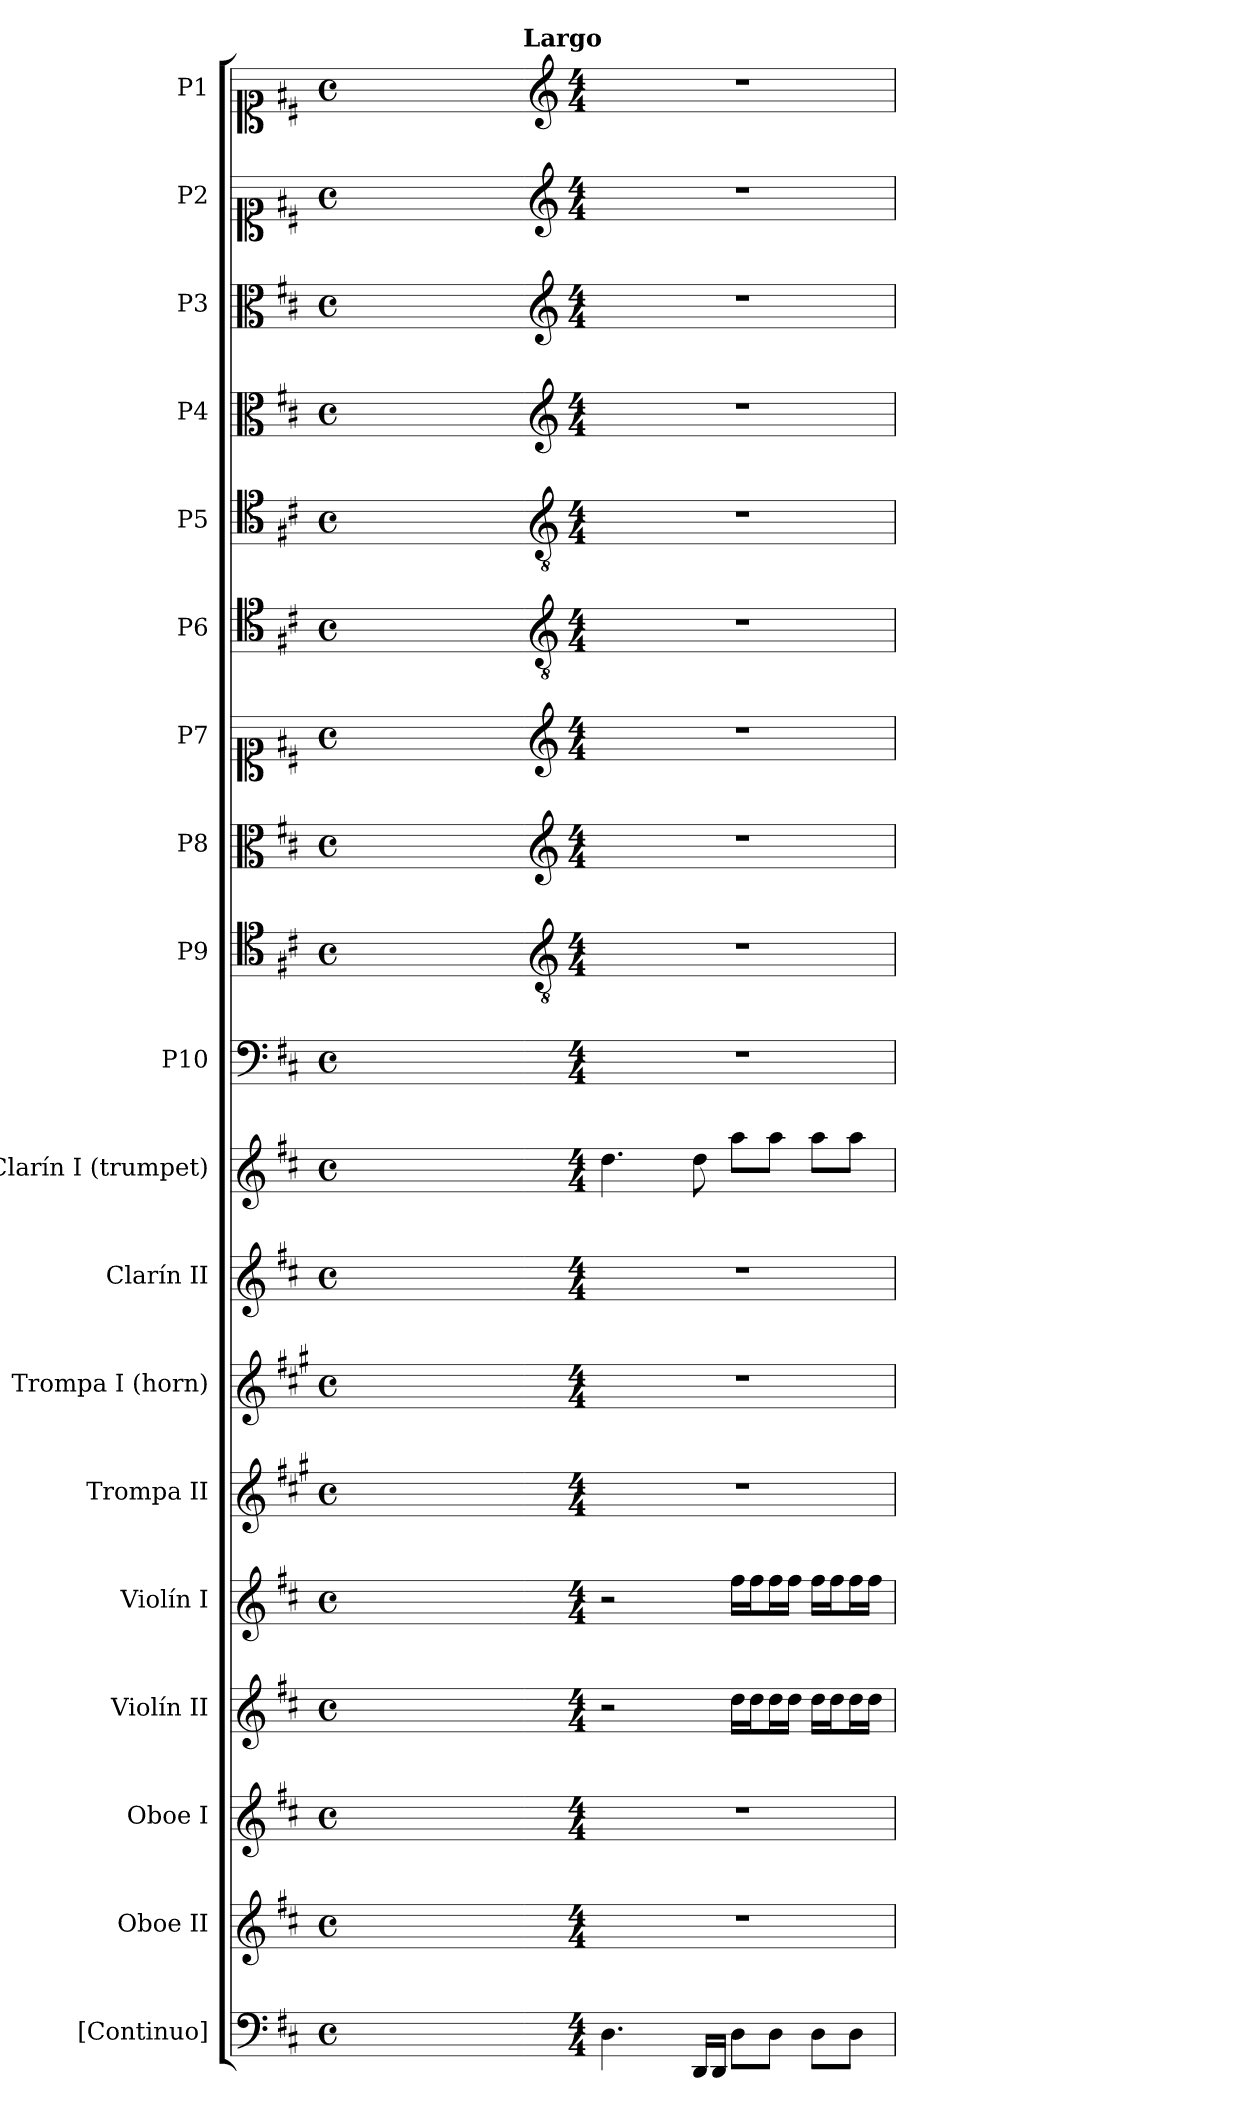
**kern	**kern	**kern	**kern	**kern	**kern	**kern	**kern	**kern	**kern	**kern	**kern	**kern	**kern	**kern	**kern	**kern	**kern	**kern
*part19	*part18	*part17	*part16	*part15	*part14	*part13	*part12	*part11	*part10	*part9	*part8	*part7	*part6	*part5	*part4	*part3	*part2	*part1
*staff19	*staff18	*staff17	*staff16	*staff15	*staff14	*staff13	*staff12	*staff11	*staff10	*staff9	*staff8	*staff7	*staff6	*staff5	*staff4	*staff3	*staff2	*staff1
*I"[Continuo]	*I"Oboe II	*I"Oboe I	*I"Violín II	*I"Violín I	*I"Trompa II	*I"Trompa I (horn)	*I"Clarín II	*I"Clarín I (trumpet)	*I"P10	*I"P9	*I"P8	*I"P7	*I"P6	*I"P5	*I"P4	*I"P3	*I"P2	*I"P1
*I'Cont.	*I'Ob. I	*I'Ob. I	*I'Vln. II	*I'Vln. I	*	*	*	*	*	*	*	*	*	*	*	*	*	*
!!LO:PB:g=z
*clefF4	*clefG2	*clefG2	*clefG2	*clefG2	*clefG2	*clefG2	*clefG2	*clefG2	*clefF4	*clefC4	*clefC3	*clefC1	*clefC4	*clefC4	*clefC3	*clefC3	*clefC1	*clefC1
*	*	*	*	*	*ITrd4c7	*ITrd4c7	*	*	*	*ITrd7c12	*	*	*ITrd7c12	*ITrd7c12	*	*	*	*
*k[f#c#]	*k[f#c#]	*k[f#c#]	*k[f#c#]	*k[f#c#]	*k[f#c#]	*k[f#c#]	*k[f#c#]	*k[f#c#]	*k[f#c#]	*k[f#c#]	*k[f#c#]	*k[f#c#]	*k[f#c#]	*k[f#c#]	*k[f#c#]	*k[f#c#]	*k[f#c#]	*k[f#c#]
*D:	*D:	*D:	*D:	*D:	*D:	*D:	*D:	*D:	*D:	*D:	*D:	*D:	*D:	*D:	*D:	*D:	*D:	*D:
*M4/4	*M4/4	*M4/4	*M4/4	*M4/4	*M4/4	*M4/4	*M4/4	*M4/4	*M4/4	*M4/4	*M4/4	*M4/4	*M4/4	*M4/4	*M4/4	*M4/4	*M4/4	*M4/4
*met(c)	*met(c)	*met(c)	*met(c)	*met(c)	*met(c)	*met(c)	*met(c)	*met(c)	*met(c)	*met(c)	*met(c)	*met(c)	*met(c)	*met(c)	*met(c)	*met(c)	*met(c)	*met(c)
=1	=1	=1	=1	=1	=1	=1	=1	=1	=1	=1	=1	=1	=1	=1	=1	=1	=1	=1
*	*	*	*	*	*	*	*	*	*	*	*	*	*	*	*	*	*	*^
1ryy	1ryy	1ryy	1ryy	1ryy	1ryy	1ryy	1ryy	1ryy	1ryy	1ryy	1ryy	1ryy	1ryy	1ryy	1ryy	1ryy	1ryy	1ryy	2ryy
.	.	.	.	.	.	.	.	.	.	.	.	.	.	.	.	.	.	.	4ryy
.	.	.	.	.	.	.	.	.	.	.	.	.	.	.	.	.	.	.	8ryy
.	.	.	.	.	.	.	.	.	.	.	.	.	.	.	.	.	.	.	16ryy
.	.	.	.	.	.	.	.	.	.	.	.	.	.	.	.	.	.	.	32ryy
.	.	.	.	.	.	.	.	.	.	.	.	.	.	.	.	.	.	.	64ryy
.	.	.	.	.	.	.	.	.	.	.	.	.	.	.	.	.	.	.	128...ryy
*	*	*	*	*	*	*	*	*	*	*	*	*	*	*	*	*	*	*MM50	*
!	!	!	!	!	!	!	!	!	!	!	!	!	!	!	!	!	!	!	!LO:TX:a:B:t=Largo
.	.	.	.	.	.	.	.	.	.	.	.	.	.	.	.	.	.	.	1024ryy
=2-	=2-	=2-	=2-	=2-	=2-	=2-	=2-	=2-	=2-	=2-	=2-	=2-	=2-	=2-	=2-	=2-	=2-	=2-	=2-
*	*	*	*	*	*	*	*	*	*	*clefGv2	*clefG2	*clefG2	*clefGv2	*clefGv2	*clefG2	*clefG2	*clefG2	*clefG2	*
*M4/4	*M4/4	*M4/4	*M4/4	*M4/4	*M4/4	*M4/4	*M4/4	*M4/4	*M4/4	*M4/4	*M4/4	*M4/4	*M4/4	*M4/4	*M4/4	*M4/4	*M4/4	*M4/4	*
*^	*	*	*	*	*	*	*	*	*	*	*	*	*	*	*	*	*	*	*
4.Di\	8ryy	1r	1r	2r	2r	1r	1r	1r	4.ddi\	1r	1r	1r	1r	1r	1r	1r	1r	1r	1r	8ryy
.	16ryy	.	.	.	.	.	.	.	.	.	.	.	.	.	.	.	.	.	.	16ryy
.	32ryy	.	.	.	.	.	.	.	.	.	.	.	.	.	.	.	.	.	.	32ryy
.	256..ryy	.	.	.	.	.	.	.	.	.	.	.	.	.	.	.	.	.	.	256..ryy
*MM45	*	*	*	*	*	*	*	*	*	*	*	*	*	*	*	*	*	*	*MM45	*
.	2ryy	.	.	.	.	.	.	.	.	.	.	.	.	.	.	.	.	.	.	2ryy
16DDi/LL	.	.	.	.	.	.	.	.	8ddi\	.	.	.	.	.	.	.	.	.	.	.
16DDi/JJ	.	.	.	.	.	.	.	.	.	.	.	.	.	.	.	.	.	.	.	.
8Di\L	.	.	.	16ddi\LL	16ff#i\LL	.	.	.	8aai\L	.	.	.	.	.	.	.	.	.	.	.
.	.	.	.	16ddi\J	16ff#i\J	.	.	.	.	.	.	.	.	.	.	.	.	.	.	.
8Di\J	.	.	.	16ddi\L	16ff#i\L	.	.	.	8aai\J	.	.	.	.	.	.	.	.	.	.	.
.	.	.	.	16ddi\JJ	16ff#i\JJ	.	.	.	.	.	.	.	.	.	.	.	.	.	.	.
.	4ryy	.	.	.	.	.	.	.	.	.	.	.	.	.	.	.	.	.	.	4ryy
8Di\L	.	.	.	16ddi\LL	16ff#i\LL	.	.	.	8aai\L	.	.	.	.	.	.	.	.	.	.	.
.	.	.	.	16ddi\J	16ff#i\J	.	.	.	.	.	.	.	.	.	.	.	.	.	.	.
8Di\J	.	.	.	16ddi\L	16ff#i\L	.	.	.	8aai\J	.	.	.	.	.	.	.	.	.	.	.
.	.	.	.	16ddi\JJ	16ff#i\JJ	.	.	.	.	.	.	.	.	.	.	.	.	.	.	.
.	64ryy	.	.	.	.	.	.	.	.	.	.	.	.	.	.	.	.	.	.	64ryy
.	128ryy	.	.	.	.	.	.	.	.	.	.	.	.	.	.	.	.	.	.	128ryy
.	1024ryy	.	.	.	.	.	.	.	.	.	.	.	.	.	.	.	.	.	.	1024ryy
*v	*v	*	*	*	*	*	*	*	*	*	*	*	*	*	*	*	*	*	*v	*v
=	=	=	=	=	=	=	=	=	=	=	=	=	=	=	=	=	=	=
*-	*-	*-	*-	*-	*-	*-	*-	*-	*-	*-	*-	*-	*-	*-	*-	*-	*-	*-
